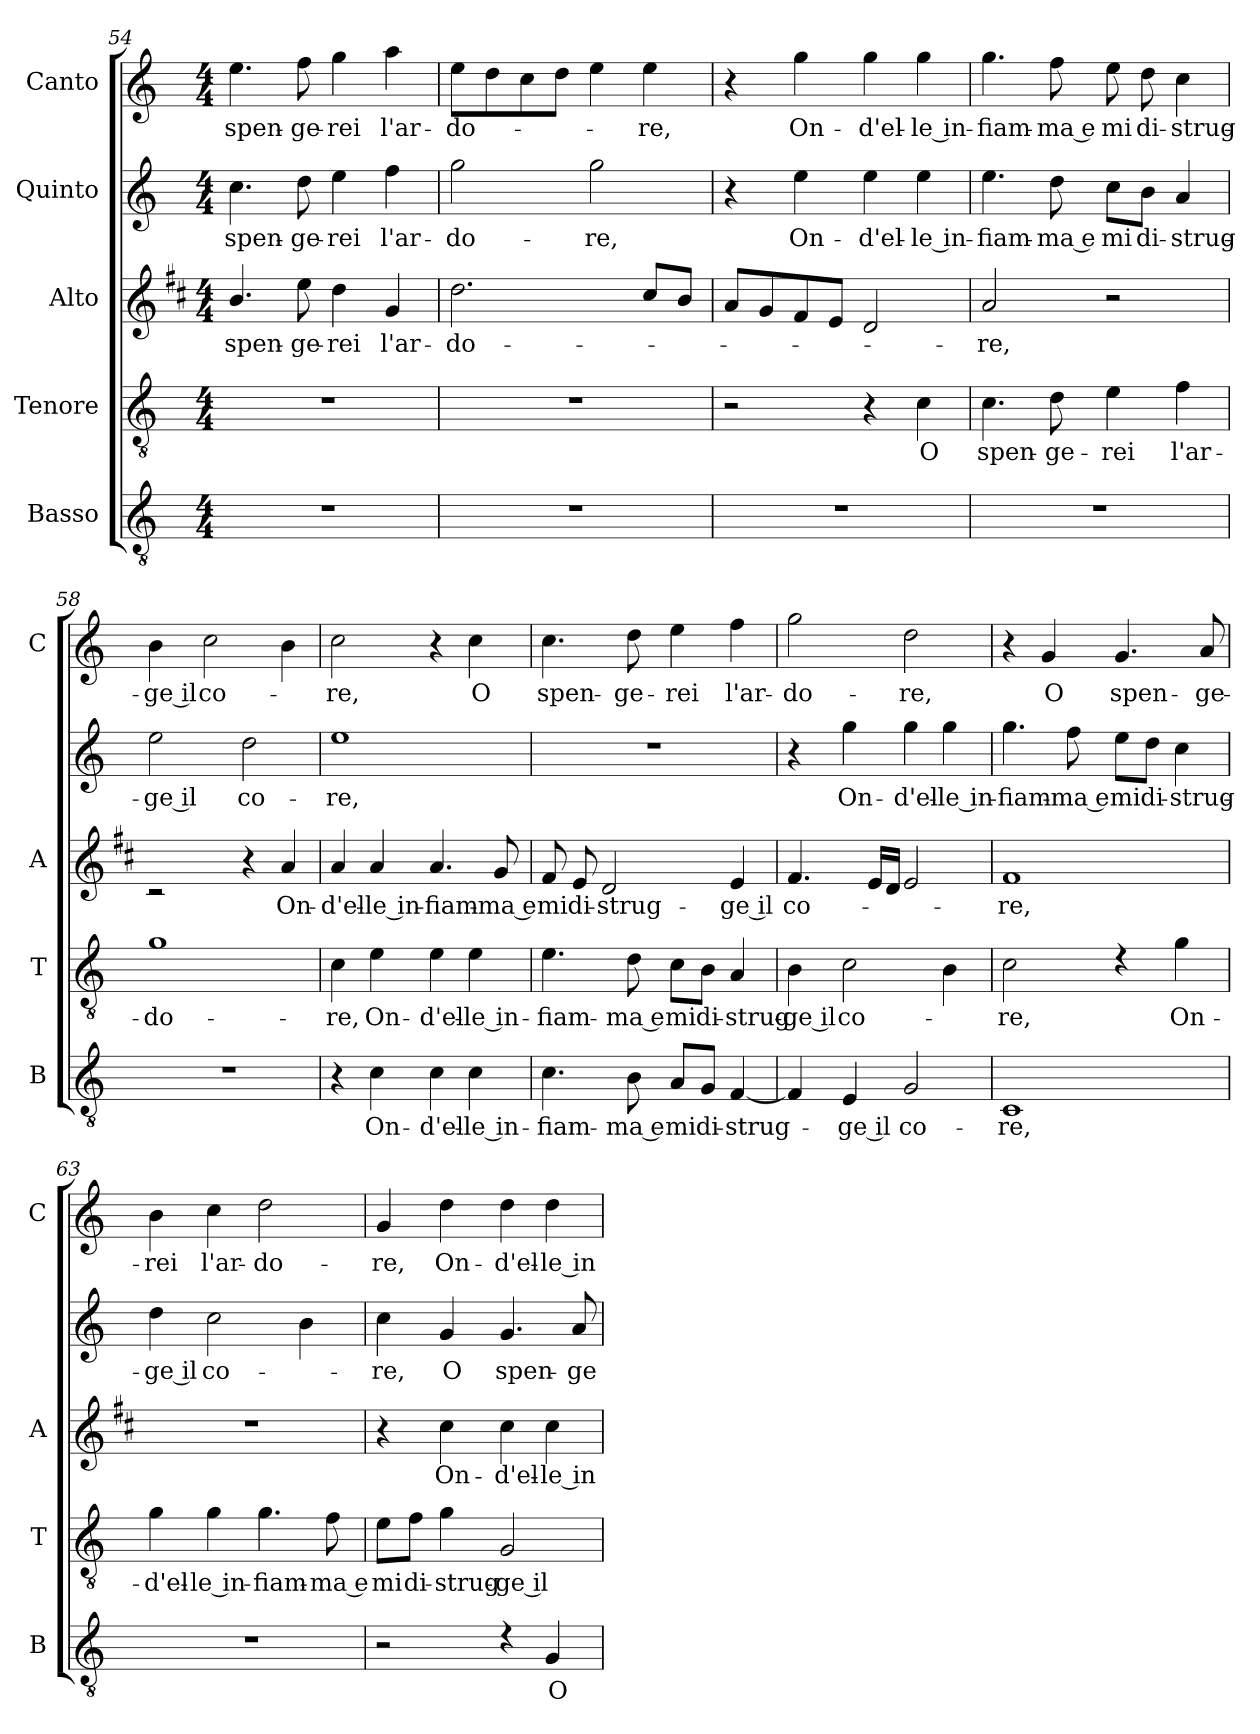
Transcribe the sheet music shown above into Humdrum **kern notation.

**kern	**text	**kern	**text	**kern	**text	**kern	**text	**kern	**text
*part5	*part5	*part4	*part4	*part3	*part3	*part2	*part2	*part1	*part1
*staff5	*staff5	*staff4	*staff4	*staff3	*staff3	*staff2	*staff2	*staff1	*staff1
*I"Basso	*	*I"Tenore	*	*I"Alto	*	*I"Quinto	*	*I"Canto	*
*I'B	*	*I'T	*	*I'A	*	*	*	*I'C	*
*clefGv2	*	*clefGv2	*	*clefG2	*	*clefG2	*	*clefG2	*
*	*	*	*	*ITrd1c2	*	*	*	*	*
*k[]	*	*k[]	*	*k[]	*	*k[]	*	*k[]	*
*C:	*	*C:	*	*C:	*	*C:	*	*C:	*
*M4/4	*	*M4/4	*	*M4/4	*	*M4/4	*	*M4/4	*
=54	=54	=54	=54	=54	=54	=54	=54	=54	=54
!	!	!	!	!	!LO:LY:b	!	!LO:LY:b	!	!LO:LY:b
1r	.	1r	.	4.a/	spen-	4.cc\	spen-	4.ee\	spen-
!	!	!	!	!	!LO:LY:b	!	!LO:LY:b	!	!LO:LY:b
.	.	.	.	8dd\	-ge-	8dd\	-ge-	8ff\	-ge-
!	!	!	!	!	!LO:LY:b	!	!LO:LY:b	!	!LO:LY:b
.	.	.	.	4cc\	-rei	4ee\	-rei	4gg\	-rei
!	!	!	!	!	!LO:LY:b	!	!LO:LY:b	!	!LO:LY:b
.	.	.	.	4f/	l'ar-	4ff\	l'ar-	4aa\	l'ar-
=55	=55	=55	=55	=55	=55	=55	=55	=55	=55
!	!	!	!	!	!LO:LY:b	!	!LO:LY:b	!	!LO:LY:b
1r	.	1r	.	2.cc\	-do-	2gg\	-do-	8ee\L	-do-
.	.	.	.	.	.	.	.	8dd\	.
.	.	.	.	.	.	.	.	8cc\	.
.	.	.	.	.	.	.	.	8dd\J	.
!	!	!	!	!	!	!	!LO:LY:b	!	!
.	.	.	.	.	.	2gg\	-re,	4ee\	.
!	!	!	!	!	!	!	!	!	!LO:LY:b
.	.	.	.	8b/L	.	.	.	4ee\	-re,
.	.	.	.	8a/J	.	.	.	.	.
=56	=56	=56	=56	=56	=56	=56	=56	=56	=56
1r	.	2r	.	8g/L	.	4r	.	4r	.
.	.	.	.	8f/	.	.	.	.	.
!	!	!	!	!	!	!	!LO:LY:b	!	!LO:LY:b
.	.	.	.	8e/	.	4ee\	On-	4gg\	On-
.	.	.	.	8d/J	.	.	.	.	.
!	!	!	!	!	!	!	!LO:LY:b	!	!LO:LY:b
.	.	4r	.	2c/	.	4ee\	-d'el-	4gg\	-d'el-
!	!	!	!LO:LY:b	!	!	!	!LO:LY:b	!	!LO:LY:b
.	.	4c\	O	.	.	4ee\	-le in-	4gg\	-le in-
=57	=57	=57	=57	=57	=57	=57	=57	=57	=57
!	!	!	!LO:LY:b	!	!LO:LY:b	!	!LO:LY:b	!	!LO:LY:b
1r	.	4.c\	spen-	2g/	-re,	4.ee\	-fiam-	4.gg\	-fiam-
!	!	!	!LO:LY:b	!	!	!	!LO:LY:b	!	!LO:LY:b
.	.	8d\	-ge-	.	.	8dd\	-ma e	8ff\	-ma e
!	!	!	!LO:LY:b	!	!	!	!LO:LY:b	!	!LO:LY:b
.	.	4e\	-rei	2r	.	8cc\L	mi	8ee\	mi
!	!	!	!	!	!	!	!LO:LY:b	!	!LO:LY:b
.	.	.	.	.	.	8b\J	di-	8dd\	di-
!	!	!	!LO:LY:b	!	!	!	!LO:LY:b	!	!LO:LY:b
.	.	4f\	l'ar-	.	.	4a/	-strug-	4cc\	-strug-
=58	=58	=58	=58	=58	=58	=58	=58	=58	=58
!	!	!	!LO:LY:b	!	!	!	!LO:LY:b	!	!LO:LY:b
1r	.	1g	-do-	2rc	.	2ee\	-ge il	4b\	-ge il
!	!	!	!	!	!	!	!	!	!LO:LY:b
.	.	.	.	.	.	.	.	2cc\	co-
!	!	!	!	!	!	!	!LO:LY:b	!	!
.	.	.	.	4r	.	2dd\	co-	.	.
!	!	!	!	!	!LO:LY:b	!	!	!	!
.	.	.	.	4g/	On-	.	.	4b\	.
=59	=59	=59	=59	=59	=59	=59	=59	=59	=59
!	!	!	!LO:LY:b	!	!LO:LY:b	!	!LO:LY:b	!	!LO:LY:b
4r	.	4c\	-re,	4g/	-d'el-	1ee	-re,	2cc\	-re,
!	!LO:LY:b	!	!LO:LY:b	!	!LO:LY:b	!	!	!	!
4c\	On-	4e\	On-	4g/	-le in-	.	.	.	.
!	!LO:LY:b	!	!LO:LY:b	!	!LO:LY:b	!	!	!	!
4c\	-d'el-	4e\	-d'el-	4.g/	-fiam-	.	.	4r	.
!	!LO:LY:b	!	!LO:LY:b	!	!	!	!	!	!LO:LY:b
4c\	-le in-	4e\	-le in-	.	.	.	.	4cc\	O
!	!	!	!	!	!LO:LY:b	!	!	!	!
.	.	.	.	8f/	-ma e	.	.	.	.
!!LO:PB:g=z
=60	=60	=60	=60	=60	=60	=60	=60	=60	=60
!	!LO:LY:b	!	!LO:LY:b	!	!LO:LY:b	!	!	!	!LO:LY:b
4.c\	-fiam-	4.e\	-fiam-	8e/	mi	1r	.	4.cc\	spen-
!	!	!	!	!	!LO:LY:b	!	!	!	!
.	.	.	.	8d/	di-	.	.	.	.
!	!	!	!	!	!LO:LY:b	!	!	!	!
.	.	.	.	2c/	-strug-	.	.	.	.
!	!LO:LY:b	!	!LO:LY:b	!	!	!	!	!	!LO:LY:b
8B\	-ma e	8d\	-ma e	.	.	.	.	8dd\	-ge-
!	!LO:LY:b	!	!LO:LY:b	!	!	!	!	!	!LO:LY:b
8A/L	mi	8c\L	mi	.	.	.	.	4ee\	-rei
!	!LO:LY:b	!	!LO:LY:b	!	!	!	!	!	!
8G/J	di-	8B\J	di-	.	.	.	.	.	.
!	!LO:LY:b	!	!LO:LY:b	!	!LO:LY:b	!	!	!	!LO:LY:b
[4F/	-strug-	4A/	-strug-	4d/	-ge il	.	.	4ff\	l'ar-
=61	=61	=61	=61	=61	=61	=61	=61	=61	=61
!	!	!	!LO:LY:b	!	!LO:LY:b	!	!	!	!LO:LY:b
4F/]	.	4B\	-ge il	4.e/	co-	4r	.	2gg\	-do-
!	!LO:LY:b	!	!LO:LY:b	!	!	!	!LO:LY:b	!	!
4E/	-ge il	2c\	co-	.	.	4gg\	On-	.	.
.	.	.	.	16d/LL	.	.	.	.	.
.	.	.	.	16c/JJ	.	.	.	.	.
!	!LO:LY:b	!	!	!	!	!	!LO:LY:b	!	!LO:LY:b
2G/	co-	.	.	2d/	.	4gg\	-d'el-	2dd\	-re,
!	!	!	!	!	!	!	!LO:LY:b	!	!
.	.	4B\	.	.	.	4gg\	-le in-	.	.
=62	=62	=62	=62	=62	=62	=62	=62	=62	=62
!	!LO:LY:b	!	!LO:LY:b	!	!LO:LY:b	!	!LO:LY:b	!	!
1C	-re,	2c\	-re,	1e	-re,	4.gg\	-fiam-	4r	.
!	!	!	!	!	!	!	!	!	!LO:LY:b
.	.	.	.	.	.	.	.	4g/	O
!	!	!	!	!	!	!	!LO:LY:b	!	!
.	.	.	.	.	.	8ff\	-ma e	.	.
!	!	!	!	!	!	!	!LO:LY:b	!	!LO:LY:b
.	.	4rc	.	.	.	8ee\L	mi	4.g/	spen-
!	!	!	!	!	!	!	!LO:LY:b	!	!
.	.	.	.	.	.	8dd\J	di-	.	.
!	!	!	!LO:LY:b	!	!	!	!LO:LY:b	!	!
.	.	4g\	On-	.	.	4cc\	-strug-	.	.
!	!	!	!	!	!	!	!	!	!LO:LY:b
.	.	.	.	.	.	.	.	8a/	-ge-
=63	=63	=63	=63	=63	=63	=63	=63	=63	=63
!	!	!	!LO:LY:b	!	!	!	!LO:LY:b	!	!LO:LY:b
1r	.	4g\	-d'el-	1r	.	4dd\	-ge il	4b\	-rei
!	!	!	!LO:LY:b	!	!	!	!LO:LY:b	!	!LO:LY:b
.	.	4g\	-le in-	.	.	2cc\	co-	4cc\	l'ar-
!	!	!	!LO:LY:b	!	!	!	!	!	!LO:LY:b
.	.	4.g\	-fiam-	.	.	.	.	2dd\	-do-
.	.	.	.	.	.	4b\	.	.	.
!	!	!	!LO:LY:b	!	!	!	!	!	!
.	.	8f\	-ma e	.	.	.	.	.	.
=64	=64	=64	=64	=64	=64	=64	=64	=64	=64
!	!	!	!LO:LY:b	!	!	!	!LO:LY:b	!	!LO:LY:b
2r	.	8e\L	mi	4r	.	4cc\	-re,	4g/	-re,
!	!	!	!LO:LY:b	!	!	!	!	!	!
.	.	8f\J	di-	.	.	.	.	.	.
!	!	!	!LO:LY:b	!	!LO:LY:b	!	!LO:LY:b	!	!LO:LY:b
.	.	4g\	-strug-	4b\	On-	4g/	O	4dd\	On-
!	!	!	!LO:LY:b	!	!LO:LY:b	!	!LO:LY:b	!	!LO:LY:b
4rc	.	2G/	-ge il	4b\	-d'el-	4.g/	spen-	4dd\	-d'el-
!	!LO:LY:b	!	!	!	!LO:LY:b	!	!	!	!LO:LY:b
4G/	O	.	.	4b\	-le in-	.	.	4dd\	-le in-
!	!	!	!	!	!	!	!LO:LY:b	!	!
.	.	.	.	.	.	8a/	-ge-	.	.
=	=	=	=	=	=	=	=	=	=
*-	*-	*-	*-	*-	*-	*-	*-	*-	*-
